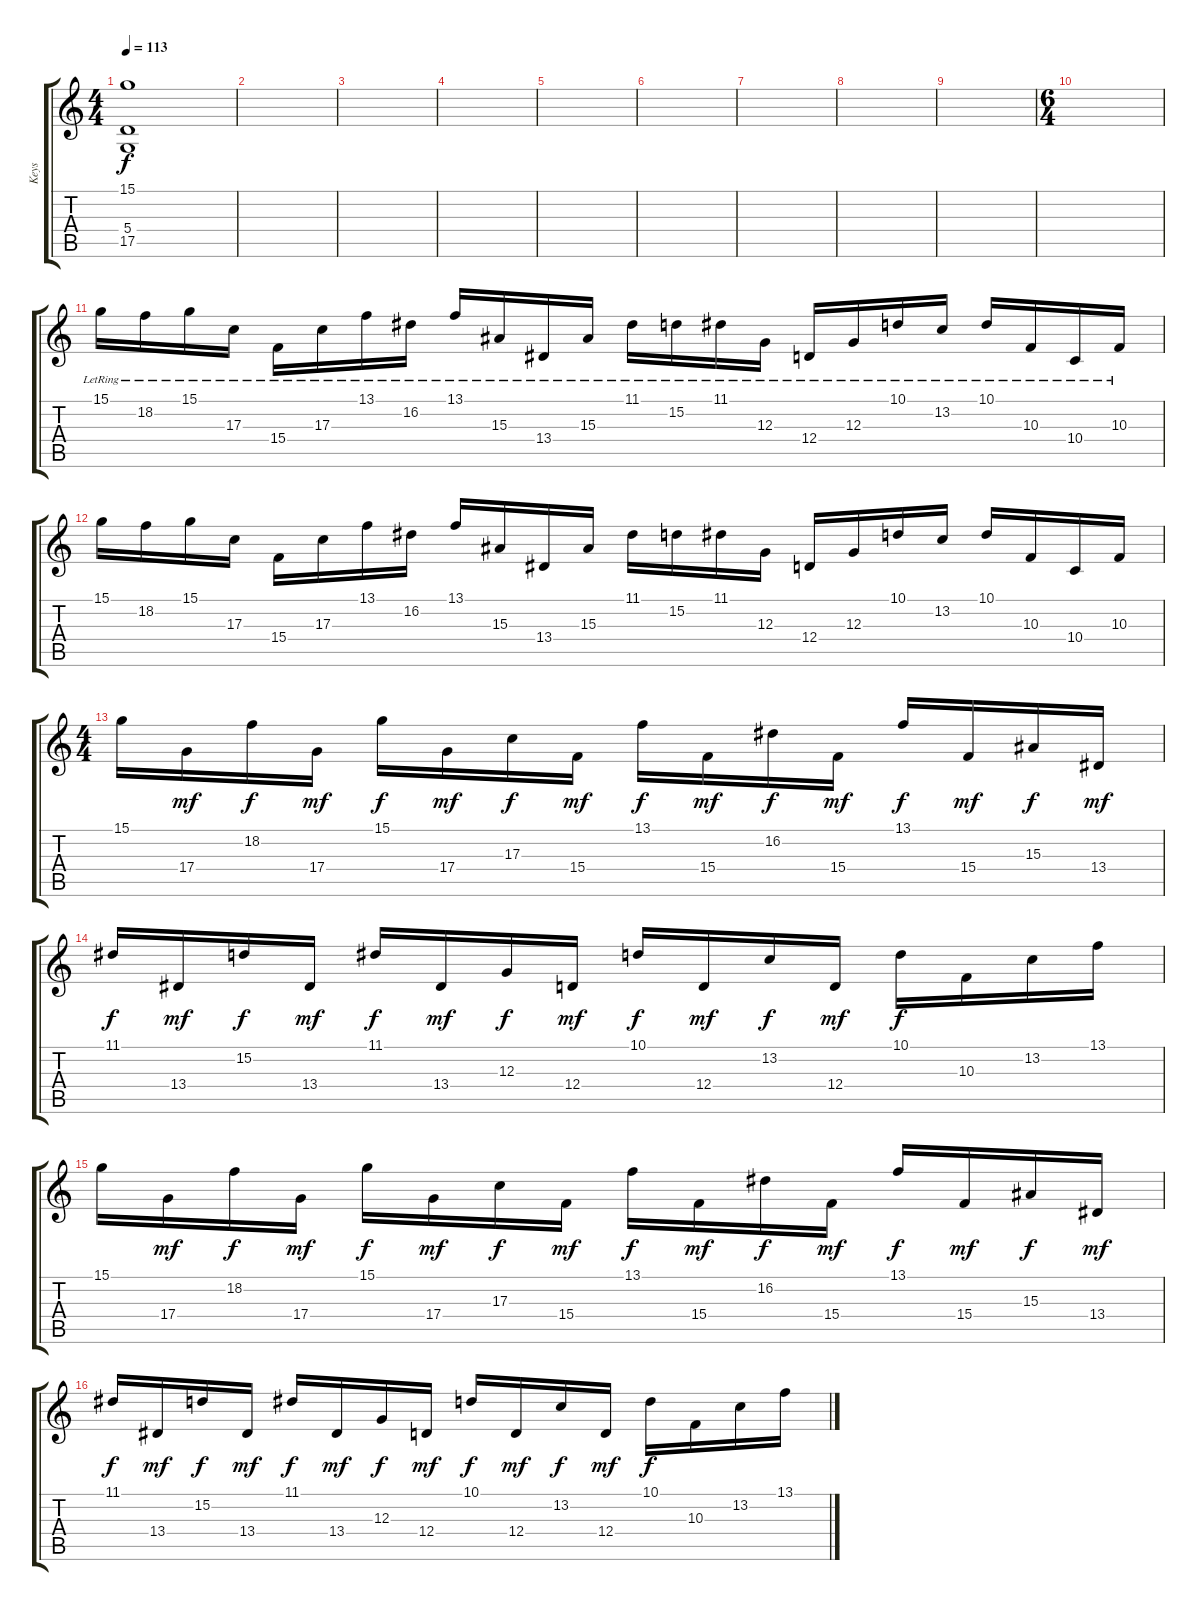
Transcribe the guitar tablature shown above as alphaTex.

\track ("Keys" "Keys") {instrument choiraahs}
\staff {score tabs}
\tuning (E4 B3 G3 D3 A2 E2) {hide}
\ts (4 4)
\tempo 113
\clef g2
\ks c
(15.1{t} 5.4{t} 17.5{t}).1{dy f} |
|
|
|
|
|
|
|
|
\ts (6 4)
|
15.1{lr}.16{volume 13 balance 14 instrument honkytonkpiano} 18.2{lr}.16 15.1{lr}.16 17.3{lr}.16 15.4{lr}.16 17.3{lr}.16 13.1{lr}.16 16.2{lr}.16 13.1{lr}.16 15.3{lr}.16 13.4{lr}.16 15.3{lr}.16 11.1{lr}.16 15.2{lr}.16 11.1{lr}.16 12.3{lr}.16 12.4{lr}.16 12.3{lr}.16 10.1{lr}.16 13.2{lr}.16 10.1{lr}.16 10.3{lr}.16 10.4{lr}.16 10.3{lr}.16 |
15.1.16{volume 12 balance 14 instrument musicbox} 18.2.16 15.1.16 17.3.16 15.4.16 17.3.16 13.1.16 16.2.16 13.1.16 15.3.16 13.4.16 15.3.16 11.1.16 15.2.16 11.1.16 12.3.16 12.4.16 12.3.16 10.1.16 13.2.16 10.1.16 10.3.16 10.4.16 10.3.16 |
\ts (4 4)
15.1.16 17.4.16{dy mf} 18.2.16{dy f} 17.4.16{dy mf} 15.1.16{dy f} 17.4.16{dy mf} 17.3.16{dy f} 15.4.16{dy mf} 13.1.16{dy f} 15.4.16{dy mf} 16.2.16{dy f} 15.4.16{dy mf} 13.1.16{dy f} 15.4.16{dy mf} 15.3.16{dy f} 13.4.16{dy mf} |
11.1.16{dy f} 13.4.16{dy mf} 15.2.16{dy f} 13.4.16{dy mf} 11.1.16{dy f} 13.4.16{dy mf} 12.3.16{dy f} 12.4.16{dy mf} 10.1.16{dy f} 12.4.16{dy mf} 13.2.16{dy f} 12.4.16{dy mf} 10.1.16{dy f} 10.3.16 13.2.16 13.1.16 |
15.1.16 17.4.16{dy mf} 18.2.16{dy f} 17.4.16{dy mf} 15.1.16{dy f} 17.4.16{dy mf} 17.3.16{dy f} 15.4.16{dy mf} 13.1.16{dy f} 15.4.16{dy mf} 16.2.16{dy f} 15.4.16{dy mf} 13.1.16{dy f} 15.4.16{dy mf} 15.3.16{dy f} 13.4.16{dy mf} |
11.1.16{dy f} 13.4.16{dy mf} 15.2.16{dy f} 13.4.16{dy mf} 11.1.16{dy f} 13.4.16{dy mf} 12.3.16{dy f} 12.4.16{dy mf} 10.1.16{dy f} 12.4.16{dy mf} 13.2.16{dy f} 12.4.16{dy mf} 10.1.16{dy f} 10.3.16 13.2.16 13.1.16
